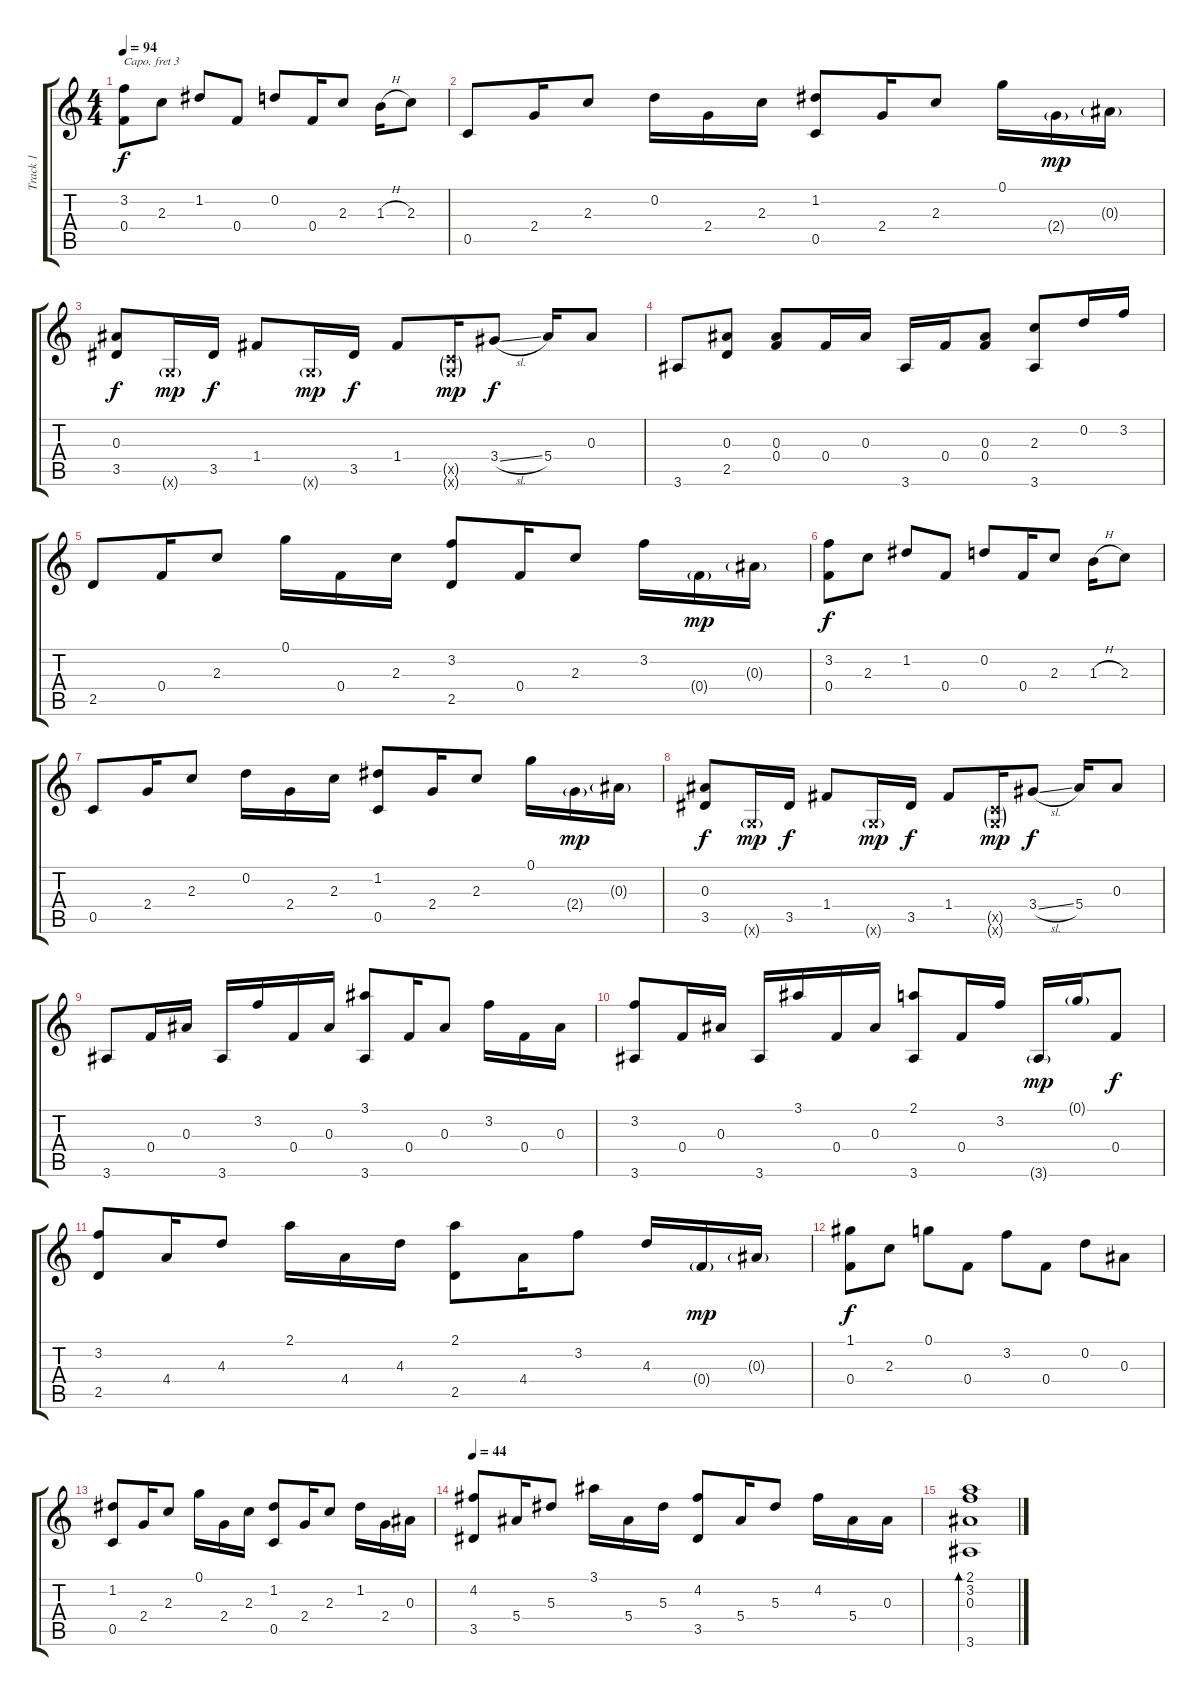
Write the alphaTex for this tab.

\track ("Track 1" "Track 1") {instrument acousticguitarsteel}
\staff {score tabs}
\capo 3
\tuning (E4 B3 G3 D3 A2 E2) {hide}
\ts (4 4)
\tempo 94
\clef g2
\ks c
(3.2 0.4).8{dy f} 2.3.8 1.2.8 0.4.8 0.2.8 0.4.16 2.3.8 1.3{h}.16 2.3.8 |
0.5.8 2.4.16 2.3.8 0.2.16 2.4.16 2.3.16 (1.2 0.5).8 2.4.16 2.3.8 0.1.16 2.4{g}.16{dy mp} 0.3{g}.16 |
(0.3 3.5).8{dy f} 0.6{g x}.16{dy mp} 3.5.16{dy f} 1.4.8 0.6{g x}.16{dy mp} 3.5.16{dy f} 1.4.8 (0.5{g x} 0.6{g x}).16{dy mp} 3.4{sl}.8{dy f} 5.4.16 0.3.8 |
3.6.8 (0.3 2.5).8 (0.3 0.4).8 0.4.16 0.3.16 3.6.16 0.4.16 (0.3 0.4).8 (2.3 3.6).8 0.2.16 3.2.16 |
2.5.8 0.4.16 2.3.8 0.1.16 0.4.16 2.3.16 (3.2 2.5).8 0.4.16 2.3.8 3.2.16 0.4{g}.16{dy mp} 0.3{g}.16 |
(3.2 0.4).8{dy f} 2.3.8 1.2.8 0.4.8 0.2.8 0.4.16 2.3.8 1.3{h}.16 2.3.8 |
0.5.8 2.4.16 2.3.8 0.2.16 2.4.16 2.3.16 (1.2 0.5).8 2.4.16 2.3.8 0.1.16 2.4{g}.16{dy mp} 0.3{g}.16 |
(0.3 3.5).8{dy f} 0.6{g x}.16{dy mp} 3.5.16{dy f} 1.4.8 0.6{g x}.16{dy mp} 3.5.16{dy f} 1.4.8 (0.5{g x} 0.6{g x}).16{dy mp} 3.4{sl}.8{dy f} 5.4.16 0.3.8 |
3.6.8 0.4.16 0.3.16 3.6.16 3.2.16 0.4.16 0.3.16 (3.1 3.6).8 0.4.16 0.3.8 3.2.16 0.4.16 0.3.16 |
(3.2 3.6).8 0.4.16 0.3.16 3.6.16 3.1.16 0.4.16 0.3.16 (2.1 3.6).8 0.4.16 3.2.16 3.6{g}.16{dy mp} 0.1{g}.16 0.4.8{dy f} |
(3.2 2.5).8 4.4.16 4.3.8 2.1.16 4.4.16 4.3.16 (2.1 2.5).8 4.4.16 3.2.8 4.3.16 0.4{g}.16{dy mp} 0.3{g}.16 |
(1.1 0.4).8{dy f} 2.3.8 0.1.8 0.4.8 3.2.8 0.4.8 0.2.8 0.3.8 |
(1.2 0.5).8 2.4.16 2.3.8 0.1.16 2.4.16 2.3.16 (1.2 0.5).8 2.4.16 2.3.8 1.2.16 2.4.16 0.3.16 |
\tempo 44
(4.2 3.5).8 5.4.16 5.3.8 3.1.16 5.4.16 5.3.16 (4.2 3.5).8 5.4.16 5.3.8 4.2.16 5.4.16 0.3.16 |
(2.1 3.2 0.3 3.6).1{bd 240}
